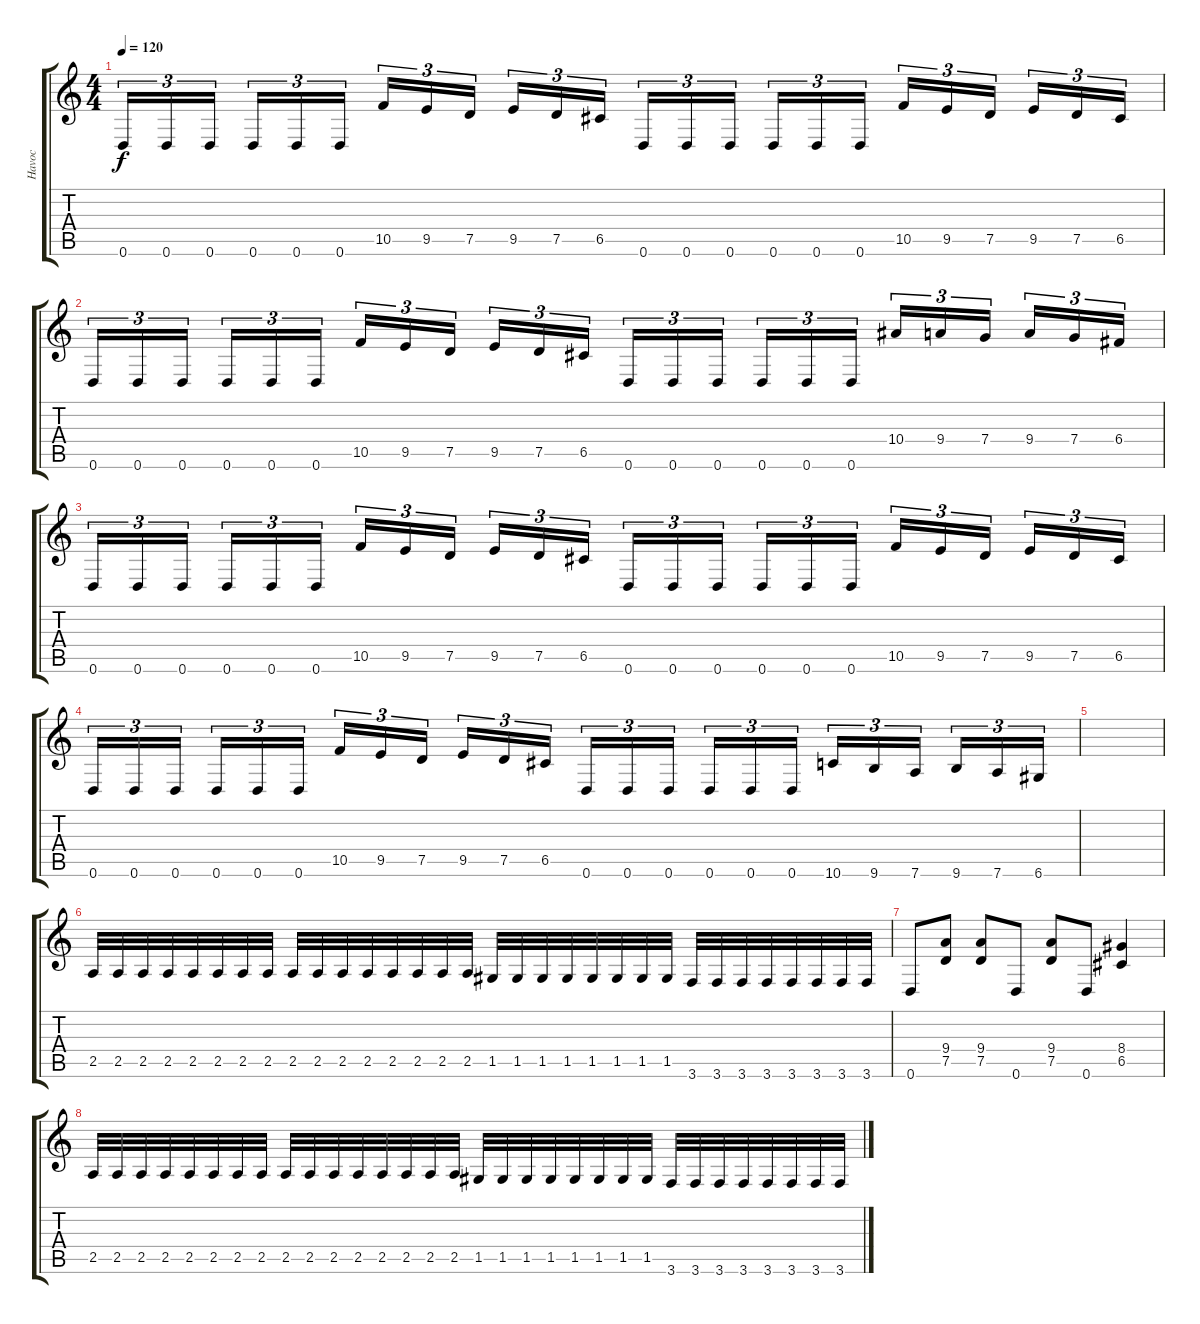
\track ("Havoc" "Havoc") {instrument distortionguitar}
\staff {score tabs}
\tuning (D4 A3 F3 C3 G2 D2) {hide}
\ts (4 4)
\tempo 120
\clef g2
\ks c
0.6.16{tu (3 2) dy f} 0.6.16{tu (3 2)} 0.6.16{tu (3 2) beam splitsecondary} 0.6.16{tu (3 2)} 0.6.16{tu (3 2)} 0.6.16{tu (3 2)} 10.5.16{tu (3 2)} 9.5.16{tu (3 2)} 7.5.16{tu (3 2) beam splitsecondary} 9.5.16{tu (3 2)} 7.5.16{tu (3 2)} 6.5.16{tu (3 2)} 0.6.16{tu (3 2)} 0.6.16{tu (3 2)} 0.6.16{tu (3 2) beam splitsecondary} 0.6.16{tu (3 2)} 0.6.16{tu (3 2)} 0.6.16{tu (3 2)} 10.5.16{tu (3 2)} 9.5.16{tu (3 2)} 7.5.16{tu (3 2) beam splitsecondary} 9.5.16{tu (3 2)} 7.5.16{tu (3 2)} 6.5.16{tu (3 2)} |
0.6.16{tu (3 2)} 0.6.16{tu (3 2)} 0.6.16{tu (3 2) beam splitsecondary} 0.6.16{tu (3 2)} 0.6.16{tu (3 2)} 0.6.16{tu (3 2)} 10.5.16{tu (3 2)} 9.5.16{tu (3 2)} 7.5.16{tu (3 2) beam splitsecondary} 9.5.16{tu (3 2)} 7.5.16{tu (3 2)} 6.5.16{tu (3 2)} 0.6.16{tu (3 2)} 0.6.16{tu (3 2)} 0.6.16{tu (3 2) beam splitsecondary} 0.6.16{tu (3 2)} 0.6.16{tu (3 2)} 0.6.16{tu (3 2)} 10.4.16{tu (3 2)} 9.4.16{tu (3 2)} 7.4.16{tu (3 2) beam splitsecondary} 9.4.16{tu (3 2)} 7.4.16{tu (3 2)} 6.4.16{tu (3 2)} |
0.6.16{tu (3 2)} 0.6.16{tu (3 2)} 0.6.16{tu (3 2) beam splitsecondary} 0.6.16{tu (3 2)} 0.6.16{tu (3 2)} 0.6.16{tu (3 2)} 10.5.16{tu (3 2)} 9.5.16{tu (3 2)} 7.5.16{tu (3 2) beam splitsecondary} 9.5.16{tu (3 2)} 7.5.16{tu (3 2)} 6.5.16{tu (3 2)} 0.6.16{tu (3 2)} 0.6.16{tu (3 2)} 0.6.16{tu (3 2) beam splitsecondary} 0.6.16{tu (3 2)} 0.6.16{tu (3 2)} 0.6.16{tu (3 2)} 10.5.16{tu (3 2)} 9.5.16{tu (3 2)} 7.5.16{tu (3 2) beam splitsecondary} 9.5.16{tu (3 2)} 7.5.16{tu (3 2)} 6.5.16{tu (3 2)} |
0.6.16{tu (3 2)} 0.6.16{tu (3 2)} 0.6.16{tu (3 2) beam splitsecondary} 0.6.16{tu (3 2)} 0.6.16{tu (3 2)} 0.6.16{tu (3 2)} 10.5.16{tu (3 2)} 9.5.16{tu (3 2)} 7.5.16{tu (3 2) beam splitsecondary} 9.5.16{tu (3 2)} 7.5.16{tu (3 2)} 6.5.16{tu (3 2)} 0.6.16{tu (3 2)} 0.6.16{tu (3 2)} 0.6.16{tu (3 2) beam splitsecondary} 0.6.16{tu (3 2)} 0.6.16{tu (3 2)} 0.6.16{tu (3 2)} 10.6.16{tu (3 2)} 9.6.16{tu (3 2)} 7.6.16{tu (3 2) beam splitsecondary} 9.6.16{tu (3 2)} 7.6.16{tu (3 2)} 6.6.16{tu (3 2)} |
|
2.5.32 2.5.32 2.5.32 2.5.32 2.5.32 2.5.32 2.5.32 2.5.32 2.5.32 2.5.32 2.5.32 2.5.32 2.5.32 2.5.32 2.5.32 2.5.32 1.5.32 1.5.32 1.5.32 1.5.32 1.5.32 1.5.32 1.5.32 1.5.32 3.6.32 3.6.32 3.6.32 3.6.32 3.6.32 3.6.32 3.6.32 3.6.32 |
0.6.8 (9.4 7.5).8 (9.4 7.5).8 0.6.8 (9.4 7.5).8 0.6.8 (8.4 6.5).4 |
2.5.32 2.5.32 2.5.32 2.5.32 2.5.32 2.5.32 2.5.32 2.5.32 2.5.32 2.5.32 2.5.32 2.5.32 2.5.32 2.5.32 2.5.32 2.5.32 1.5.32 1.5.32 1.5.32 1.5.32 1.5.32 1.5.32 1.5.32 1.5.32 3.6.32 3.6.32 3.6.32 3.6.32 3.6.32 3.6.32 3.6.32 3.6.32
